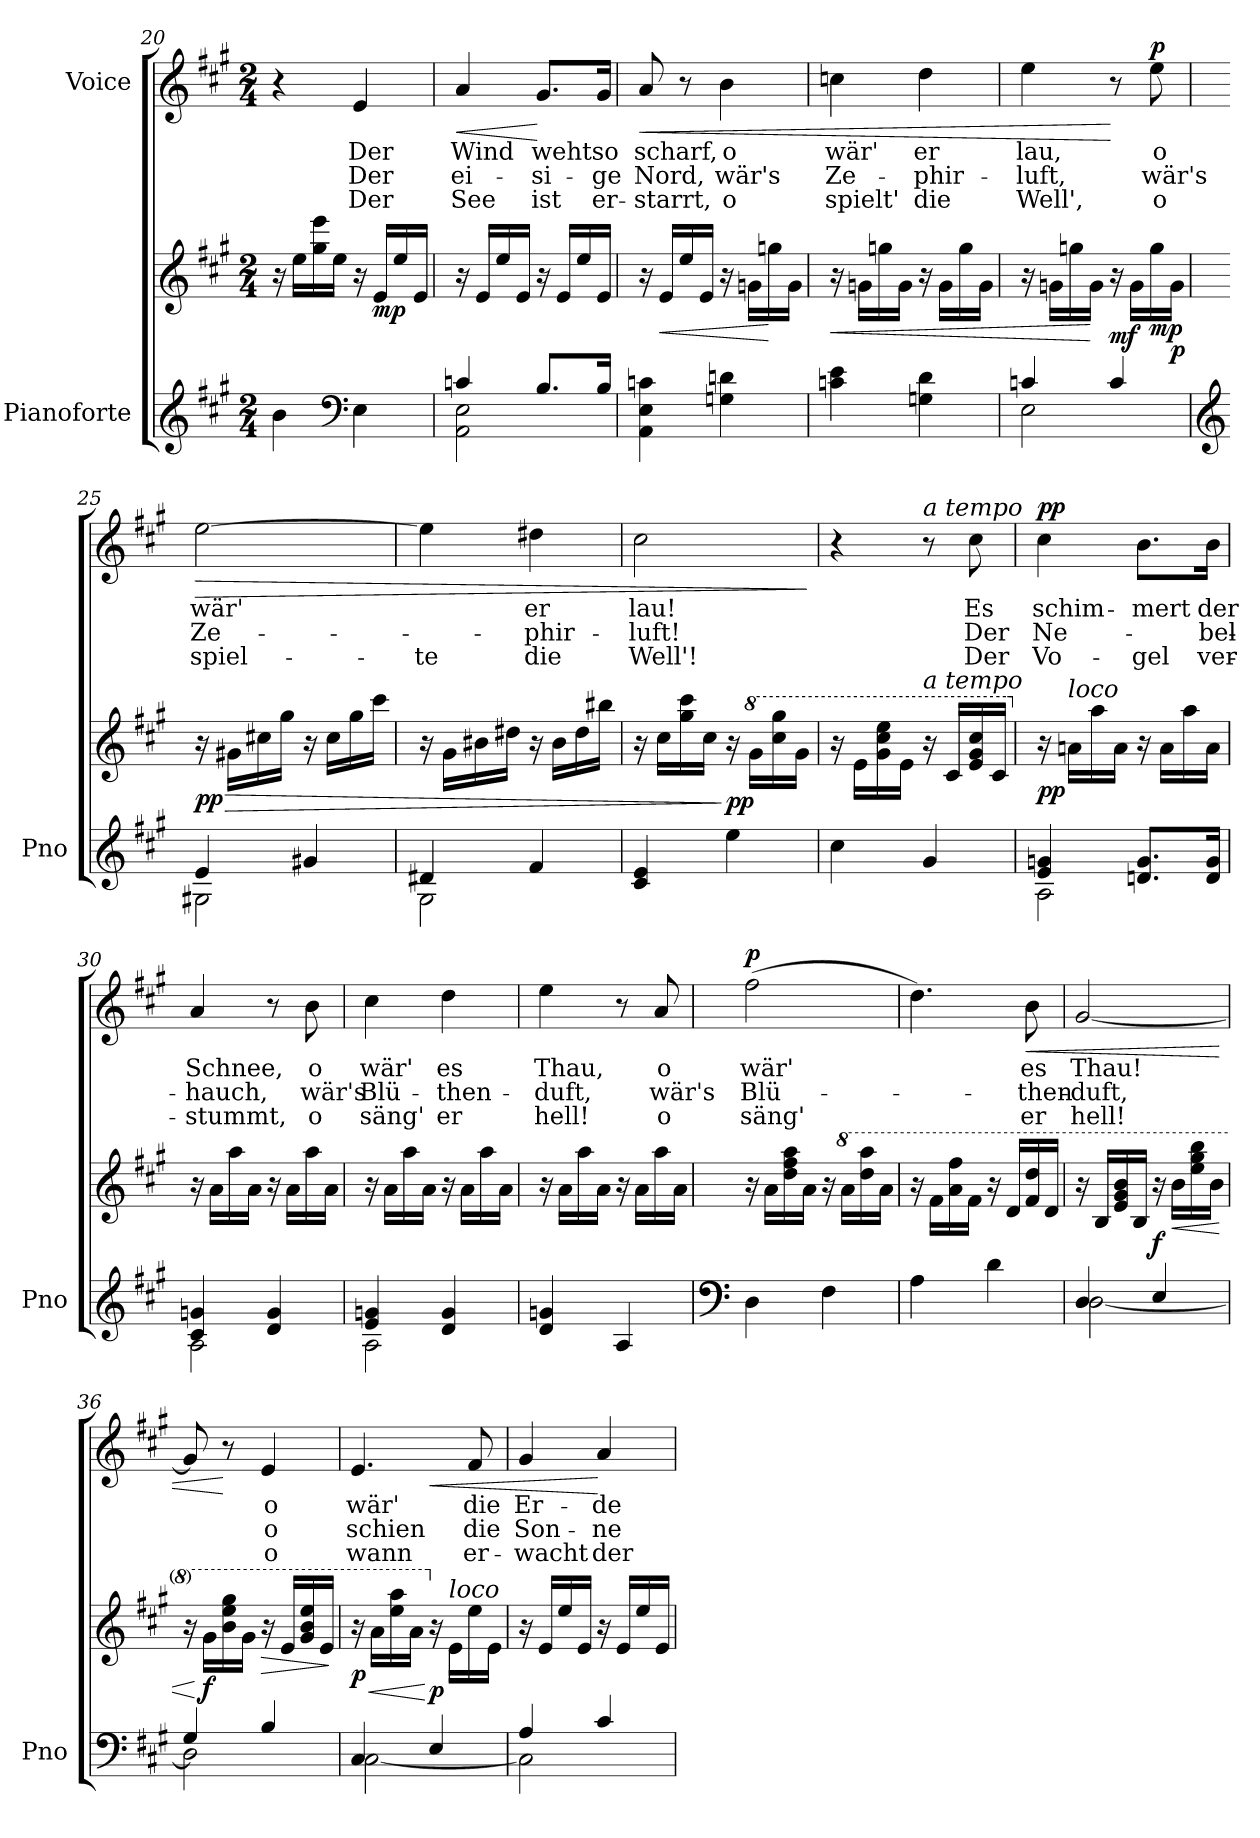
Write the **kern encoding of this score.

**kern	**kern	**dynam	**kern	**text	**text	**text	**dynam
*part2	*part2	*part2	*part1	*part1	*part1	*part1	*part1
*staff3	*staff2	*staff2/3	*staff1	*staff1	*staff1	*staff1	*staff1
*I"Pianoforte	*	*	*I"Voice	*	*	*	*
*I'Pno	*	*	*	*	*	*	*
*clefG2	*clefG2	*	*clefG2	*	*	*	*
*k[f#c#g#]	*k[f#c#g#]	*	*k[f#c#g#]	*	*	*	*
*M2/4	*M2/4	*	*M2/4	*	*	*	*
=20	=20	=20	=20	=20	=20	=20	=20
4b\	16r	.	4r	.	.	.	.
.	16ee\LL	.	.	.	.	.	.
.	16gg#\ 16eee\	.	.	.	.	.	.
.	16ee\JJ	.	.	.	.	.	.
*clefF4	*	*	*	*	*	*	*
!	!	!	!	!LO:LY:b	!LO:LY:b	!LO:LY:b	!
4E\	16r	.	4e/	Der	Der	Der	.
!	!	!LO:DY:b	!	!	!	!	!
.	16e/LL	mp	.	.	.	.	.
.	16ee/	.	.	.	.	.	.
.	16e/JJ	.	.	.	.	.	.
!!LO:LB:g=z
=21	=21	=21	=21	=21	=21	=21	=21
*^	*	*	*	*	*	*	*
!	!	!	!LO:DY:b=2	!	!LO:LY:b	!LO:LY:b	!LO:LY:b	!LO:HP:b
!	!	!	!LO:DY:n=1:b	!	!	!	!	!
4cn/	2AA\ 2E\	16r	mp f	4a/	Wind	ei-	See	<
.	.	16e/LL	.	.	.	.	.	.
.	.	16ee/	.	.	.	.	.	.
.	.	16e/JJ	.	.	.	.	.	.
!	!	!	!	!	!LO:LY:b	!LO:LY:b	!LO:LY:b	!
8.B/L	.	16r	.	8.g#/L	weht	-si-	ist	[
.	.	16e/LL	.	.	.	.	.	.
.	.	16ee/	.	.	.	.	.	.
!	!	!	!	!	!LO:LY:b	!LO:LY:b	!LO:LY:b	!
16B/Jk	.	16e/JJ	.	16g#/Jk	so	-ge	er-	.
*v	*v	*	*	*	*	*	*	*
=22	=22	=22	=22	=22	=22	=22	=22
!	!	!	!	!LO:LY:b	!LO:LY:b	!LO:LY:b	!LO:HP:b
4AA\ 4E\ 4cn\	16r	.	8a/	scharf,	Nord,	-starrt,	<
!	!	!LO:HP:b	!	!	!	!	!
.	16e/LL	<	.	.	.	.	.
.	16ee/	.	8r	.	.	.	.
.	16e/JJ	.	.	.	.	.	.
!	!	!	!	!LO:LY:b	!LO:LY:b	!LO:LY:b	!
4Gn\ 4dn\	16r	.	4b\	o	wär's	o	.
.	16gn\LL	.	.	.	.	.	.
.	16ggn\	[	.	.	.	.	.
.	16g\JJ	.	.	.	.	.	.
=23	=23	=23	=23	=23	=23	=23	=23
!	!	!LO:HP:b	!	!LO:LY:b	!LO:LY:b	!LO:LY:b	!
4cn\ 4e\	16r	<	4ccn\	wär'	Ze-	spielt'	.
.	16gn\LL	.	.	.	.	.	.
.	16ggn\	.	.	.	.	.	.
.	16g\JJ	.	.	.	.	.	.
!	!	!	!	!LO:LY:b	!LO:LY:b	!LO:LY:b	!
4Gn\ 4d\	16r	.	4dd\	er	-phir-	die	.
.	16g\LL	.	.	.	.	.	.
.	16gg\	.	.	.	.	.	.
.	16g\JJ	.	.	.	.	.	.
=24	=24	=24	=24	=24	=24	=24	=24
*^	*	*	*	*	*	*	*
!	!	!	!	!	!LO:LY:b	!LO:LY:b	!LO:LY:b	!
4cn/	2E\	16r	.	4ee\	lau,	-luft,	Well',	.
.	.	16gn\LL	.	.	.	.	.	.
.	.	16ggn\	.	.	.	.	.	.
.	.	16g\JJ	[	.	.	.	.	.
!	!	!	!LO:DY:b	!	!	!	!	!
4c/	.	16r	mf	8r	.	.	.	[
.	.	16g\LL	.	.	.	.	.	.
!	!	!	!LO:DY:b	!	!LO:LY:b	!LO:LY:b	!LO:LY:b	!LO:DY:a
.	.	16gg\	mp	8ee\	o	wär's	o	p
!	!	!	!LO:DY:b	!	!	!	!	!
.	.	16g\JJ	p	.	.	.	.	.
!!LO:LB:g=z
=25	=25	=25	=25	=25	=25	=25	=25	=25
*clefG2	*	*	*	*	*	*	*	*
*	*	*	*	*MM106	*	*	*	*
!	!	!	!LO:HP:b	!	!LO:LY:b	!LO:LY:b	!LO:LY:b	!LO:HP:b
!	!	!	!LO:DY:n=1:b	!	!	!	!	!
4e/	2G#X\	16r	> pp	[2ee\	wär'	Ze-	spiel-	>
.	.	16g#X\LL	.	.	.	.	.	.
.	.	16cc#X\	.	.	.	.	.	.
.	.	16gg#\JJ	.	.	.	.	.	.
4g#X/	.	16r	.	.	.	.	.	.
.	.	16cc#\LL	.	.	.	.	.	.
.	.	16gg#\	.	.	.	.	.	.
.	.	16ccc#\JJ	.	.	.	.	.	.
=26	=26	=26	=26	=26	=26	=26	=26	=26
*	*	*	*	*MM100	*	*	*	*
!	!	!	!	!	!	!	!LO:LY:b	!
4d#X/	2G#\	16r	.	4ee\]	.	.	te	.
.	.	16g#\LL	.	.	.	.	.	.
.	.	16b#X\	.	.	.	.	.	.
.	.	16dd#X\JJ	.	.	.	.	.	.
!	!	!	!	!	!LO:LY:b	!LO:LY:b	!LO:LY:b	!
4f#/	.	16r	.	4dd#X\	er	-phir-	die	.
.	.	16b#\LL	.	.	.	.	.	.
.	.	16dd#\	.	.	.	.	.	.
.	.	16bb#X\JJ	.	.	.	.	.	.
*v	*v	*	*	*	*	*	*	*
=27	=27	=27	=27	=27	=27	=27	=27
*	*	*	*MM96	*	*	*	*
!	!	!	!	!LO:LY:b	!LO:LY:b	!LO:LY:b	!
4c#/ 4e/	16r	.	2cc#\	lau!	-luft!	Well'!	.
.	16cc#\LL	.	.	.	.	.	.
.	16gg#\ 16ccc#\	.	.	.	.	.	.
.	16cc#\JJ	.	.	.	.	.	.
!	!	!LO:DY:n=1:b	!	!	!	!	!
4ee\	16r	] pp	.	.	.	.	.
*	*8va	*	*	*	*	*	*
.	16gg#\LL	.	.	.	.	.	.
.	16ccc#\ 16ggg#\	.	.	.	.	.	.
.	16gg#\JJ	.	.	.	.	.	.
.	.	.	.	.	.	.	]
=28	=28	=28	=28	=28	=28	=28	=28
4cc#\	16r	.	4r	.	.	.	.
.	16ee\LL	.	.	.	.	.	.
.	16gg#\ 16ccc#\ 16eee\	.	.	.	.	.	.
.	16ee\JJ	.	.	.	.	.	.
*	*	*	*MM112	*	*	*	*
!	!	!	!LO:TX:a:i:t=a tempo	!	!	!	!
!	!LO:TX:a:i:t=a tempo	!	!	!	!	!	!
4g#/	16r	.	8r	.	.	.	.
.	16cc#/LL	.	.	.	.	.	.
!	!	!	!	!LO:LY:b	!LO:LY:b	!LO:LY:b	!
.	16ee/ 16gg#/ 16ccc#/	.	8cc#\	Es	Der	Der	.
.	16cc#/JJ	.	.	.	.	.	.
!!LO:PB:g=z
=29	=29	=29	=29	=29	=29	=29	=29
*^	*	*	*	*	*	*	*
*	*	*X8va	*	*	*	*	*	*
!	!	!	!LO:DY:b	!	!LO:LY:b	!LO:LY:b	!LO:LY:b	!LO:DY:a
4e/ 4gn/	2A\	16r	pp	4cc#\	schim-	Ne-	Vo-	pp
!	!	!LO:TX:a:i:t=loco	!	!	!	!	!	!
.	.	16an\LL	.	.	.	.	.	.
.	.	16aa\	.	.	.	.	.	.
.	.	16a\JJ	.	.	.	.	.	.
!	!	!	!	!	!LO:LY:b	!	!LO:LY:b	!
8.dn/ 8.g/L	.	16r	.	8.b\L	-mert	.	-gel	.
.	.	16a\LL	.	.	.	.	.	.
.	.	16aa\	.	.	.	.	.	.
!	!	!	!	!	!LO:LY:b	!LO:LY:b	!LO:LY:b	!
16d/ 16g/Jk	.	16a\JJ	.	16b\Jk	der	-bel-	ver-	.
=30	=30	=30	=30	=30	=30	=30	=30	=30
!	!	!	!	!	!LO:LY:b	!LO:LY:b	!LO:LY:b	!
4c#/ 4gn/	2A\	16r	.	4a/	Schnee,	-hauch,	-stummt,	.
.	.	16a\LL	.	.	.	.	.	.
.	.	16aa\	.	.	.	.	.	.
.	.	16a\JJ	.	.	.	.	.	.
4d/ 4g/	.	16r	.	8r	.	.	.	.
.	.	16a\LL	.	.	.	.	.	.
!	!	!	!	!	!LO:LY:b	!LO:LY:b	!LO:LY:b	!
.	.	16aa\	.	8b\	o	wär's	o	.
.	.	16a\JJ	.	.	.	.	.	.
=31	=31	=31	=31	=31	=31	=31	=31	=31
!	!	!	!	!	!LO:LY:b	!LO:LY:b	!LO:LY:b	!
4e/ 4gn/	2A\	16r	.	4cc#\	wär'	Blü-	säng'	.
.	.	16a\LL	.	.	.	.	.	.
.	.	16aa\	.	.	.	.	.	.
.	.	16a\JJ	.	.	.	.	.	.
!	!	!	!	!	!LO:LY:b	!LO:LY:b	!LO:LY:b	!
4d/ 4g/	.	16r	.	4dd\	es	-then-	er	.
.	.	16a\LL	.	.	.	.	.	.
.	.	16aa\	.	.	.	.	.	.
.	.	16a\JJ	.	.	.	.	.	.
*v	*v	*	*	*	*	*	*	*
=32	=32	=32	=32	=32	=32	=32	=32
!	!	!	!	!LO:LY:b	!LO:LY:b	!LO:LY:b	!
4d/ 4gn/	16r	.	4ee\	Thau,	-duft,	hell!	.
.	16a\LL	.	.	.	.	.	.
.	16aa\	.	.	.	.	.	.
.	16a\JJ	.	.	.	.	.	.
4A/	16r	.	8r	.	.	.	.
.	16a\LL	.	.	.	.	.	.
!	!	!	!	!LO:LY:b	!LO:LY:b	!LO:LY:b	!
.	16aa\	.	8a/	o	wär's	o	.
.	16a\JJ	.	.	.	.	.	.
!!LO:LB:g=z
=33	=33	=33	=33	=33	=33	=33	=33
*clefF4	*	*	*	*	*	*	*
!	!	!	!	!LO:LY:b	!LO:LY:b	!LO:LY:b	!LO:DY:a
4D\	16r	.	(>2ff#\	wär'	Blü-	säng'	p
.	16a\LL	.	.	.	.	.	.
.	16dd\ 16ff#\ 16aa\	.	.	.	.	.	.
.	16a\JJ	.	.	.	.	.	.
4F#\	16r	.	.	.	.	.	.
*	*8va	*	*	*	*	*	*
.	16aa\LL	.	.	.	.	.	.
.	16ddd\ 16aaa\	.	.	.	.	.	.
.	16aa\JJ	.	.	.	.	.	.
=34	=34	=34	=34	=34	=34	=34	=34
4A\	16r	.	4.dd\)	.	.	.	.
.	16ff#\LL	.	.	.	.	.	.
.	16aa\ 16fff#\	.	.	.	.	.	.
.	16ff#\JJ	.	.	.	.	.	.
4d\	16r	.	.	.	.	.	.
.	16dd/LL	.	.	.	.	.	.
!	!	!	!	!LO:LY:b	!LO:LY:b	!LO:LY:b	!LO:HP:b
.	16ff#/ 16ddd/	.	8b\	es	-then-	er	<
.	16dd/JJ	.	.	.	.	.	.
=35	=35	=35	=35	=35	=35	=35	=35
*^	*	*	*	*	*	*	*
!	!	!	!	!	!LO:LY:b	!LO:LY:b	!LO:LY:b	!
4D/	[2D\	16r	.	[2g#/	Thau!	-duft,	hell!	.
.	.	16b/LL	.	.	.	.	.	.
.	.	16ee/ 16gg#/ 16bb/	.	.	.	.	.	.
.	.	16b/JJ	.	.	.	.	.	.
!	!	!	!LO:DY:b	!	!	!	!	!
4E/	.	16r	f	.	.	.	.	.
!	!	!	!LO:HP:b	!	!	!	!	!
.	.	16bb\LL	<	.	.	.	.	.
.	.	16eee\ 16ggg#\ 16bbb\	.	.	.	.	.	.
.	.	16bb\JJ	.	.	.	.	.	.
=36	=36	=36	=36	=36	=36	=36	=36	=36
4G#/	2D\]	16r	.	8g#/]	.	.	.	.
!	!	!	!LO:DY:n=1:b	!	!	!	!	!
.	.	16gg#\LL	[ f	.	.	.	.	.
.	.	16bb\ 16eee\ 16ggg#\	.	8r	.	.	.	[
.	.	16gg#\JJ	.	.	.	.	.	.
!	!	!	!LO:HP:b	!	!LO:LY:b	!LO:LY:b	!LO:LY:b	!
4B/	.	16r	>	4e/	o	o	o	.
.	.	16ee/LL	.	.	.	.	.	.
.	.	16gg#/ 16bb/ 16eee/	.	.	.	.	.	.
.	.	16ee/JJ	.	.	.	.	.	.
*v	*v	*	*	*	*	*	*	*
.	.	]	.	.	.	.	.
!!LO:LB:g=z
=37	=37	=37	=37	=37	=37	=37	=37
*^	*	*	*	*	*	*	*
!	!	!	!LO:HP:b	!	!LO:LY:b	!LO:LY:b	!LO:LY:b	!
*	*	*	*	*^	*	*	*	*
!	!	!	!LO:DY:n=1:b	!	!	!	!	!	!
4C#/	[2C#\	16r	< p	4.e/	4ryy	wär'	schien	wann	.
.	.	16aa\LL	.	.	.	.	.	.	.
.	.	16eee\ 16aaa\	.	.	.	.	.	.	.
.	.	16aa\JJ	.	.	.	.	.	.	.
*	*	*X8va	*	*	*	*	*	*	*
!	!	!	!LO:DY:n=2:b	!	!	!	!	!	!LO:HP:b
4E/	.	16r	[ p	.	4ryy	.	.	.	<
!	!	!LO:TX:a:i:t=loco	!	!	!	!	!	!	!
.	.	16e\LL	.	.	.	.	.	.	.
!	!	!	!	!	!	!LO:LY:b	!LO:LY:b	!LO:LY:b	!
.	.	16ee\	.	8f#/	.	die	die	er-	.
.	.	16e\JJ	.	.	.	.	.	.	.
*	*	*	*	*v	*v	*	*	*	*
=38	=38	=38	=38	=38	=38	=38	=38	=38
!	!	!	!	!	!LO:LY:b	!LO:LY:b	!LO:LY:b	!
4A/	2C#\]	16r	.	4g#/	Er-	Son-	-wacht	.
.	.	16e/LL	.	.	.	.	.	.
.	.	16ee/	.	.	.	.	.	.
.	.	16e/JJ	.	.	.	.	.	.
!	!	!	!	!	!LO:LY:b	!LO:LY:b	!LO:LY:b	!
4c#/	.	16r	.	4a/	-de	-ne	der	[
.	.	16e/LL	.	.	.	.	.	.
.	.	16ee/	.	.	.	.	.	.
.	.	16e/JJ	.	.	.	.	.	.
*v	*v	*	*	*	*	*	*	*
=	=	=	=	=	=	=	=
*-	*-	*-	*-	*-	*-	*-	*-
